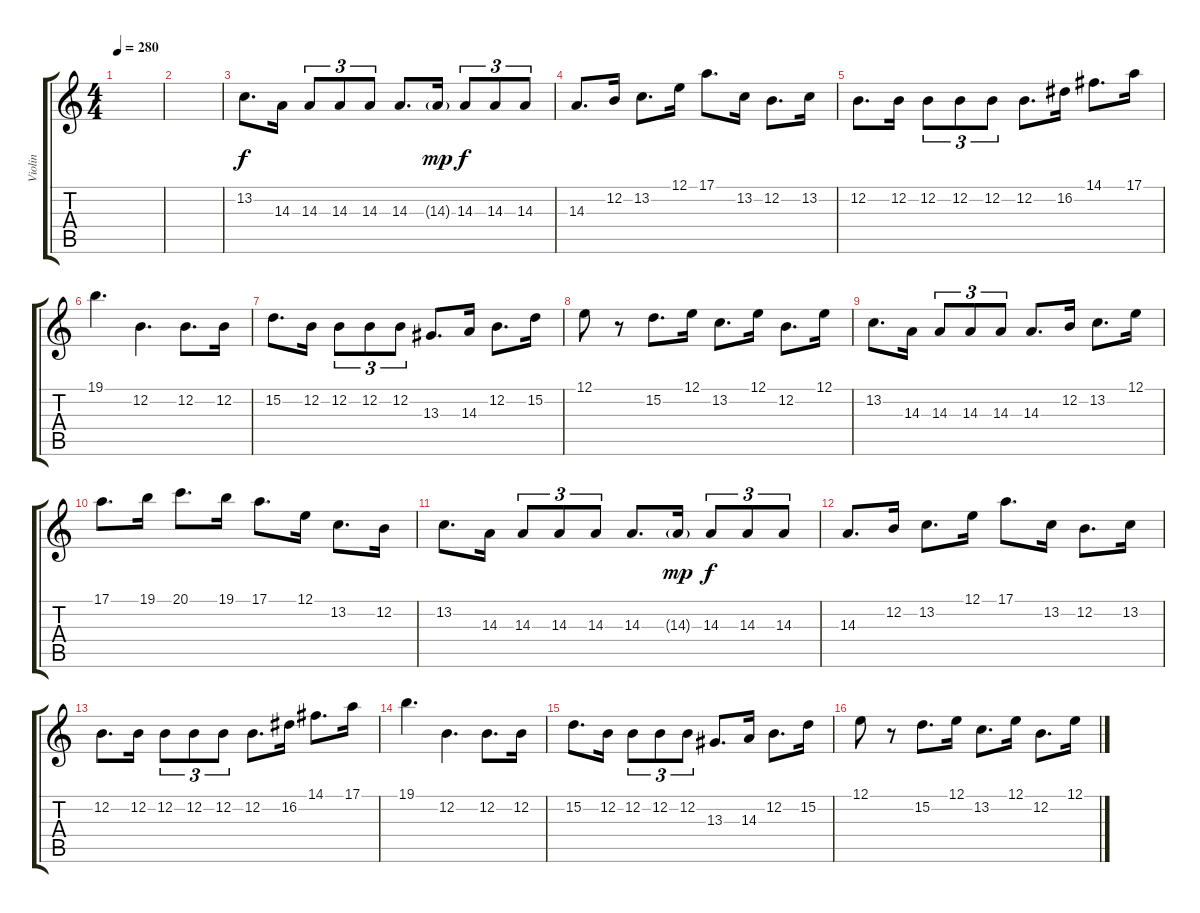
\track ("Violin" "Violin") {instrument violin}
\staff {score tabs}
\tuning (E4 B3 G3 D3 A2 E2) {hide}
\ts (4 4)
\tempo 280
\clef g2
\ks aminor
|
|
13.2.8{d volume 15} 14.3.16 14.3.8{tu (3 2)} 14.3.8{tu (3 2)} 14.3.8{tu (3 2)} 14.3.8{d} 14.3{g}.16{dy mp} 14.3.8{tu (3 2) dy f} 14.3.8{tu (3 2)} 14.3.8{tu (3 2)} |
14.3.8{d} 12.2.16 13.2.8{d} 12.1.16 17.1.8{d} 13.2.16 12.2.8{d} 13.2.16 |
12.2.8{d} 12.2.16 12.2.8{tu (3 2)} 12.2.8{tu (3 2)} 12.2.8{tu (3 2)} 12.2.8{d} 16.2.16 14.1.8{d} 17.1.16 |
19.1.4{d} 12.2.4{d} 12.2.8{d} 12.2.16 |
15.2.8{d} 12.2.16 12.2.8{tu (3 2)} 12.2.8{tu (3 2)} 12.2.8{tu (3 2)} 13.3.8{d} 14.3.16 12.2.8{d} 15.2.16 |
12.1.8 r.8 15.2.8{d} 12.1.16 13.2.8{d} 12.1.16 12.2.8{d} 12.1.16 |
13.2.8{d} 14.3.16 14.3.8{tu (3 2)} 14.3.8{tu (3 2)} 14.3.8{tu (3 2)} 14.3.8{d} 12.2.16 13.2.8{d} 12.1.16 |
17.1.8{d} 19.1.16 20.1.8{d} 19.1.16 17.1.8{d} 12.1.16 13.2.8{d} 12.2.16 |
13.2.8{d volume 14} 14.3.16 14.3.8{tu (3 2)} 14.3.8{tu (3 2)} 14.3.8{tu (3 2)} 14.3.8{d} 14.3{g}.16{dy mp} 14.3.8{tu (3 2) dy f} 14.3.8{tu (3 2)} 14.3.8{tu (3 2)} |
14.3.8{d} 12.2.16 13.2.8{d} 12.1.16 17.1.8{d} 13.2.16 12.2.8{d} 13.2.16 |
12.2.8{d} 12.2.16 12.2.8{tu (3 2)} 12.2.8{tu (3 2)} 12.2.8{tu (3 2)} 12.2.8{d} 16.2.16 14.1.8{d} 17.1.16 |
19.1.4{d} 12.2.4{d} 12.2.8{d} 12.2.16 |
15.2.8{d} 12.2.16 12.2.8{tu (3 2)} 12.2.8{tu (3 2)} 12.2.8{tu (3 2)} 13.3.8{d} 14.3.16 12.2.8{d} 15.2.16 |
12.1.8 r.8 15.2.8{d} 12.1.16 13.2.8{d} 12.1.16 12.2.8{d} 12.1.16
